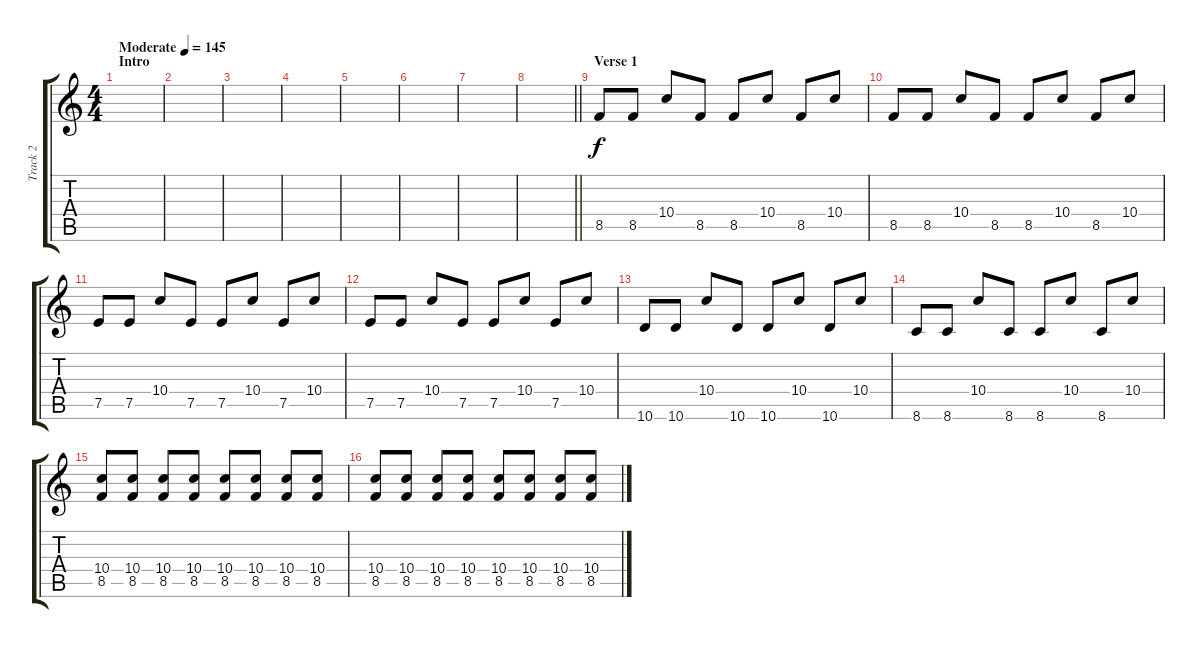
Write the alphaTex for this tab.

\track ("Track 2" "Track 2") {instrument electricguitarmuted}
\staff {score tabs}
\tuning (E4 B3 G3 D3 A2 E2) {hide}
\ts (4 4)
\section ("" "Intro")
\tempo (145 "Moderate")
\clef g2
\ks c
|
|
|
|
|
|
|
\barLineRight lightlight
|
\section ("" "Verse 1")
8.5.8 8.5.8 10.4.8 8.5.8 8.5.8 10.4.8 8.5.8 10.4.8 |
8.5.8 8.5.8 10.4.8 8.5.8 8.5.8 10.4.8 8.5.8 10.4.8 |
7.5.8 7.5.8 10.4.8 7.5.8 7.5.8 10.4.8 7.5.8 10.4.8 |
7.5.8 7.5.8 10.4.8 7.5.8 7.5.8 10.4.8 7.5.8 10.4.8 |
10.6.8 10.6.8 10.4.8 10.6.8 10.6.8 10.4.8 10.6.8 10.4.8 |
8.6.8 8.6.8 10.4.8 8.6.8 8.6.8 10.4.8 8.6.8 10.4.8 |
(10.4 8.5).8 (10.4 8.5).8 (10.4 8.5).8 (10.4 8.5).8 (10.4 8.5).8 (10.4 8.5).8 (10.4 8.5).8 (10.4 8.5).8 |
(10.4 8.5).8 (10.4 8.5).8 (10.4 8.5).8 (10.4 8.5).8 (10.4 8.5).8 (10.4 8.5).8 (10.4 8.5).8 (10.4 8.5).8
